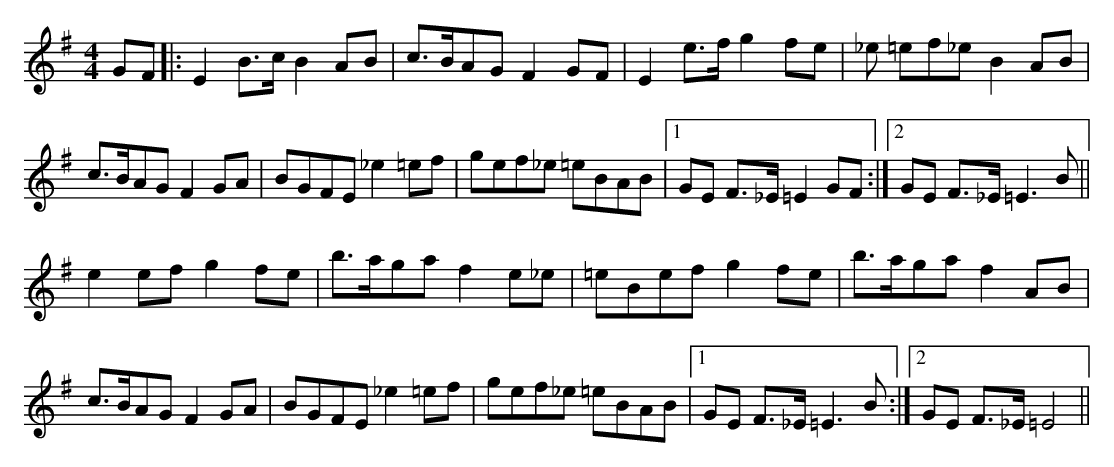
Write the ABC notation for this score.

X:1
M:4/4
K:Emin
GF|:E2B>c B2AB|c>BAG F2GF|E2e>f g2fe|_e =ef_e B2AB|
c>BAG F2GA|BGFE _e2=ef|gef_e =eBAB|1 GE F>_E =E2 GF:|2 GE F>_E =E3B||
e2ef g2fe|b>aga f2e_e|=eBef g2fe|b>aga f2AB|
c>BAG F2GA|BGFE _e2=ef|gef_e =eBAB|1 GE F>_E =E3B:|2 GE F>_E =E4||
